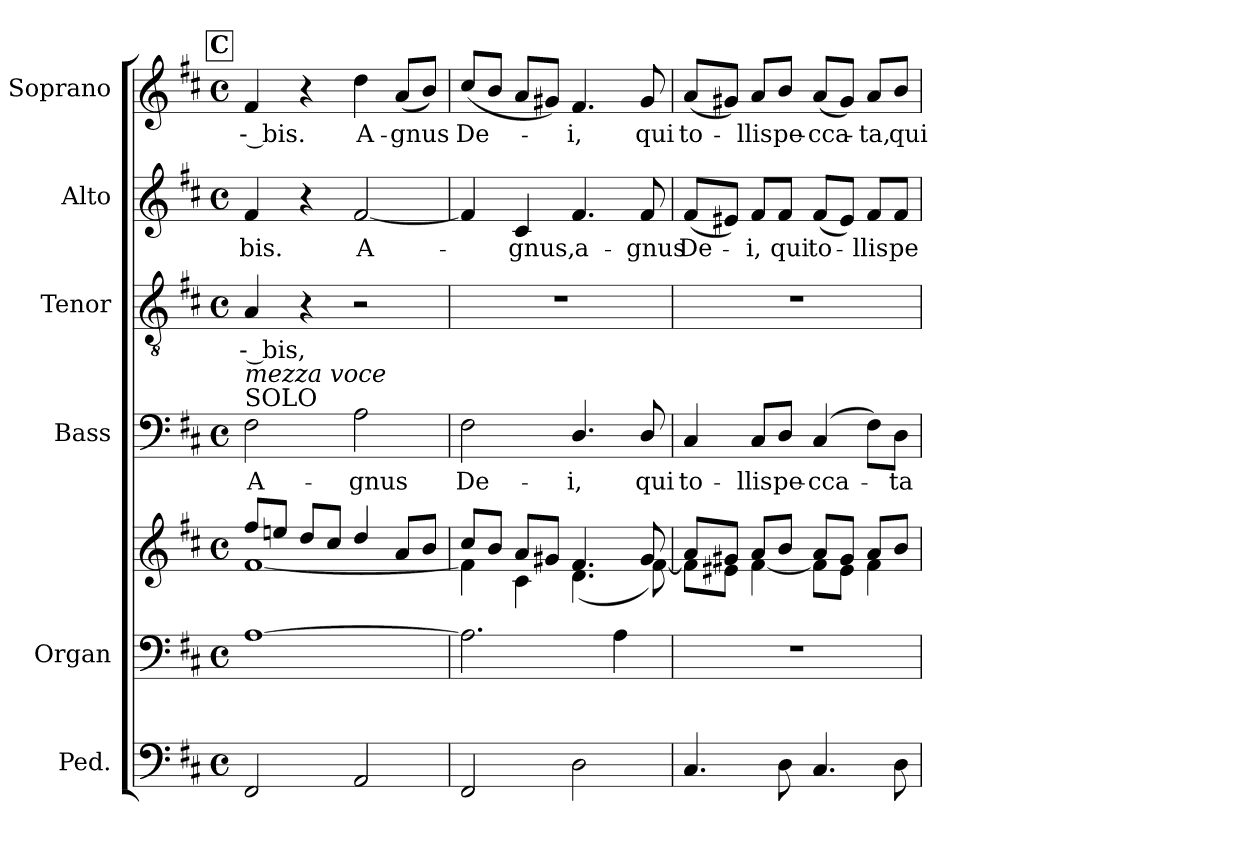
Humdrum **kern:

**kern	**kern	**kern	**kern	**text	**kern	**text	**kern	**text	**kern	**text
*part6	*part5	*part5	*part4	*part4	*part3	*part3	*part2	*part2	*part1	*part1
*staff7	*staff6	*staff5	*staff4	*staff4	*staff3	*staff3	*staff2	*staff2	*staff1	*staff1
*I"Ped.	*I"Organ	*	*I"Bass	*	*I"Tenor	*	*I"Alto	*	*I"Soprano	*
*	*I'Org.	*	*I'B.	*	*I'T.	*	*I'A.	*	*I'S.	*
!!LO:PB:g=z
*clefF4	*clefF4	*clefG2	*clefF4	*	*clefGv2	*	*clefG2	*	*clefG2	*
*	*	*	*	*	*ITrd7c12	*	*	*	*	*
*k[f#c#]	*k[f#c#]	*k[f#c#]	*k[f#c#]	*	*k[f#c#]	*	*k[f#c#]	*	*k[f#c#]	*
*D:	*D:	*D:	*D:	*	*D:	*	*D:	*	*D:	*
*M4/4	*M4/4	*M4/4	*M4/4	*	*M4/4	*	*M4/4	*	*M4/4	*
*met(c)	*met(c)	*met(c)	*met(c)	*	*met(c)	*	*met(c)	*	*met(c)	*
!!LO:REH:place=s1:B:color=#000000:enc=box:fs=17.1408:t=C
=25	=25	=25	=25	=25	=25	=25	=25	=25	=25	=25
*	*	*^	*	*	*	*	*	*	*	*
!	!	!	!	!	!LO:LY:b:color=#000000	!	!	!	!	!	!
!	!	!	!	!	!	!	!LO:LY:b:color=#000000	!	!	!	!
!	!	!	!	!	!	!	!	!	!LO:LY:b:color=#000000	!	!
!	!	!	!	!LO:TX:a:t=SOLO	!	!	!	!	!	!	!
!	!	!	!	!LO:TX:a:i:t=mezza voce	!	!	!	!	!	!	!
!	!	!	!	!	!	!	!	!	!	!	!LO:LY:b:color=#000000
2FF#i/	[1Ai	8ff#i/L	[1f#i	2F#i\	A-	4AAi/	-- bis,	4f#i/	-bis.	4f#i/	-- bis.
.	.	8eeni/J	.	.	.	.	.	.	.	.	.
.	.	8ddi/L	.	.	.	4r	.	4r	.	4r	.
.	.	8cc#i/J	.	.	.	.	.	.	.	.	.
!	!	!	!	!	!LO:LY:b:color=#000000	!	!	!	!	!	!
!	!	!	!	!	!	!	!	!	!LO:LY:b:color=#000000	!	!
!	!	!	!	!	!	!	!	!	!	!	!LO:LY:b:color=#000000
2AAi/	.	4ddi/	.	2Ai\	-gnus	2r	.	[2f#i/	A-	4ddi\	A-
!	!	!	!	!	!	!	!	!	!	!	!LO:LY:b:color=#000000
.	.	8ai/L	.	.	.	.	.	.	.	(8ai/L	-gnus
.	.	8bi/J	.	.	.	.	.	.	.	8bi/J)	.
=26	=26	=26	=26	=26	=26	=26	=26	=26	=26	=26	=26
!	!	!	!	!	!LO:LY:b:color=#000000	!	!	!	!	!	!
!	!	!	!	!	!	!	!	!	!	!	!LO:LY:b:color=#000000
2FF#i/	2.Ai\]	8cc#i/L	4f#i\]	2F#i\	De-	1r	.	4f#i/]	.	(8cc#i/L	De-
.	.	8bi/J	.	.	.	.	.	.	.	8bi/J	.
!	!	!	!	!	!	!	!	!	!LO:LY:b:color=#000000	!	!
.	.	8ai/L	4c#i\	.	.	.	.	4c#i/	-gnus,	8ai/L	.
.	.	8g#Xi/J	.	.	.	.	.	.	.	8g#Xi/J)	.
!	!	!	!	!	!LO:LY:b:color=#000000	!	!	!	!	!	!
!	!	!	!	!	!	!	!	!	!LO:LY:b:color=#000000	!	!
!	!	!	!	!	!	!	!	!	!	!	!LO:LY:b:color=#000000
2Di\	.	4.f#i/	(4.di\	4.Di/	-i,	.	.	4.f#i/	a-	4.f#i/	-i,
.	4Ai\	.	.	.	.	.	.	.	.	.	.
!	!	!	!	!	!LO:LY:b:color=#000000	!	!	!	!	!	!
!	!	!	!	!	!	!	!	!	!LO:LY:b:color=#000000	!	!
!	!	!	!	!	!	!	!	!	!	!	!LO:LY:b:color=#000000
.	.	8g#i/	[8f#i\)	8Di/	qui	.	.	8f#i/	-gnus	8g#i/	qui
=27	=27	=27	=27	=27	=27	=27	=27	=27	=27	=27	=27
!	!	!	!	!	!LO:LY:b:color=#000000	!	!	!	!	!	!
!	!	!	!	!	!	!	!	!	!LO:LY:b:color=#000000	!	!
!	!	!	!	!	!	!	!	!	!	!	!LO:LY:b:color=#000000
4.C#i/	1r	8ai/L	8f#i\L]	4C#i/	to-	1r	.	(8f#i/L	De-	(8ai/L	to-
.	.	8g#Xi/J	8e#Xi\J	.	.	.	.	8e#Xi/J)	.	8g#Xi/J)	.
!	!	!	!	!	!LO:LY:b:color=#000000	!	!	!	!	!	!
!	!	!	!	!	!	!	!	!	!LO:LY:b:color=#000000	!	!
!	!	!	!	!	!	!	!	!	!	!	!LO:LY:b:color=#000000
.	.	8ai/L	[4f#i\	8C#i/L	-llis	.	.	8f#i/L	-i,	8ai/L	-llis
!	!	!	!	!	!LO:LY:b:color=#000000	!	!	!	!	!	!
!	!	!	!	!	!	!	!	!	!LO:LY:b:color=#000000	!	!
!	!	!	!	!	!	!	!	!	!	!	!LO:LY:b:color=#000000
8Di\	.	8bi/J	.	8Di/J	pe-	.	.	8f#i/J	qui	8bi/J	pe-
!	!	!	!	!	!LO:LY:b:color=#000000	!	!	!	!	!	!
!	!	!	!	!	!	!	!	!	!LO:LY:b:color=#000000	!	!
!	!	!	!	!	!	!	!	!	!	!	!LO:LY:b:color=#000000
4.C#i/	.	8ai/L	8f#i\L]	(4C#i/	-cca-	.	.	(8f#i/L	to-	(8ai/L	-cca-
.	.	8g#i/J	8e#i\J	.	.	.	.	8e#i/J)	.	8g#i/J)	.
!	!	!	!	!	!	!	!	!	!LO:LY:b:color=#000000	!	!
!	!	!	!	!	!	!	!	!	!	!	!LO:LY:b:color=#000000
.	.	8ai/L	4f#i\	8F#i\L)	.	.	.	8f#i/L	-llis	8ai/L	-ta,
!	!	!	!	!	!LO:LY:b:color=#000000	!	!	!	!	!	!
!	!	!	!	!	!	!	!	!	!LO:LY:b:color=#000000	!	!
!	!	!	!	!	!	!	!	!	!	!	!LO:LY:b:color=#000000
8Di\	.	8bi/J	.	8Di\J	-ta	.	.	8f#i/J	pe-	8bi/J	qui
*	*	*v	*v	*	*	*	*	*	*	*	*
=	=	=	=	=	=	=	=	=	=	=
*-	*-	*-	*-	*-	*-	*-	*-	*-	*-	*-
